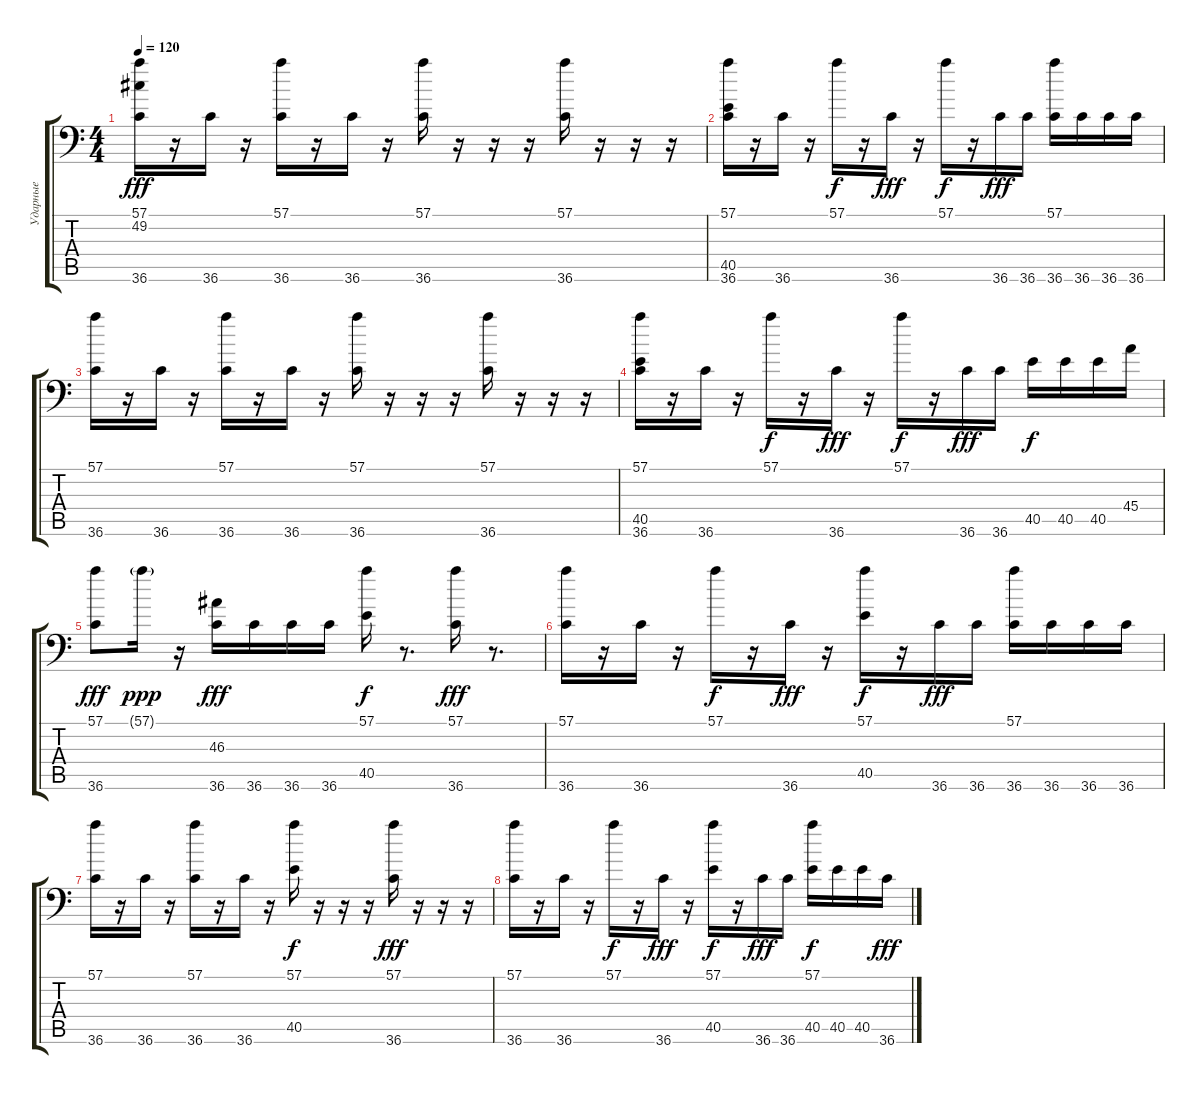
\track ("Ударные" "Ударные") {instrument acousticgrandpiano}
\staff {score tabs}
\tuning (C-1 C-1 C-1 C-1 C-1 C-1) {hide}
\ts (4 4)
\tempo 120
\clef f4
\ks c
(57.1 49.2 36.6).16{dy fff} r.16 36.6.16 r.16 (57.1 36.6).16 r.16 36.6.16 r.16 (57.1 36.6).16 r.16 r.16 r.16 (57.1 36.6).16 r.16 r.16 r.16 |
(57.1 40.5 36.6).16 r.16 36.6.16 r.16 57.1.16{dy f} r.16 36.6.16{dy fff} r.16 57.1.16{dy f} r.16 36.6.16{dy fff} 36.6.16 (57.1 36.6).16 36.6.16 36.6.16 36.6.16 |
(57.1 36.6).16 r.16 36.6.16 r.16 (57.1 36.6).16 r.16 36.6.16 r.16 (57.1 36.6).16 r.16 r.16 r.16 (57.1 36.6).16 r.16 r.16 r.16 |
(57.1 40.5 36.6).16 r.16 36.6.16 r.16 57.1.16{dy f} r.16 36.6.16{dy fff} r.16 57.1.16{dy f} r.16 36.6.16{dy fff} 36.6.16 40.5.16{dy f} 40.5.16 40.5.16 45.4.16 |
(57.1 36.6).8{dy fff} 57.1{g}.16{dy ppp} r.16 (46.3 36.6).16{dy fff} 36.6.16 36.6.16 36.6.16 (57.1 40.5).16{dy f} r.8{d} (57.1 36.6).16{dy fff} r.8{d} |
(57.1 36.6).16 r.16 36.6.16 r.16 57.1.16{dy f} r.16 36.6.16{dy fff} r.16 (57.1 40.5).16{dy f} r.16 36.6.16{dy fff} 36.6.16 (57.1 36.6).16 36.6.16 36.6.16 36.6.16 |
(57.1 36.6).16 r.16 36.6.16 r.16 (57.1 36.6).16 r.16 36.6.16 r.16 (57.1 40.5).16{dy f} r.16 r.16 r.16 (57.1 36.6).16{dy fff} r.16 r.16 r.16 |
(57.1 36.6).16 r.16 36.6.16 r.16 57.1.16{dy f} r.16 36.6.16{dy fff} r.16 (57.1 40.5).16{dy f} r.16 36.6.16{dy fff} 36.6.16 (57.1 40.5).16{dy f} 40.5.16 40.5.16 36.6.16{dy fff}
